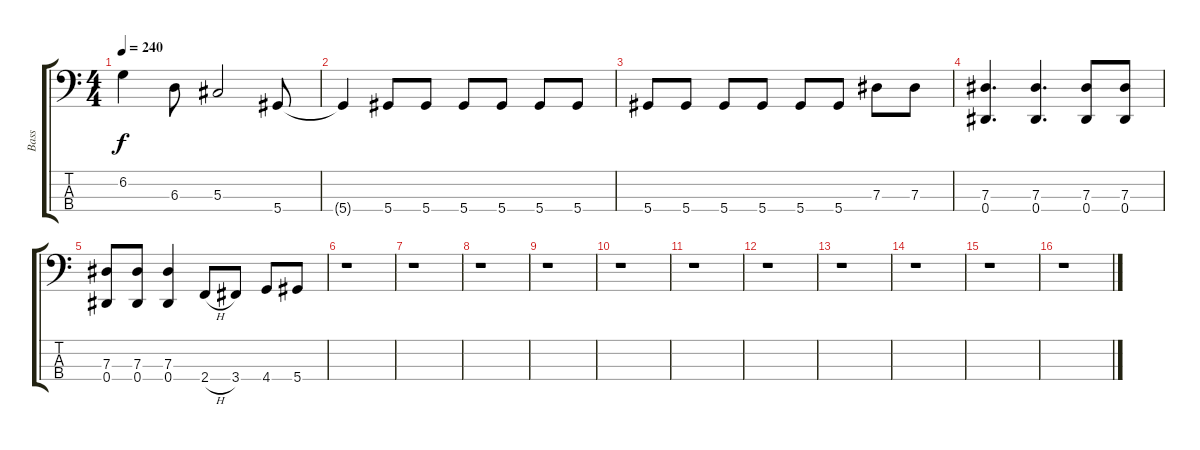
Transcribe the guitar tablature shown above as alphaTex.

\track ("Bass" "Bass") {instrument electricbassfinger}
\staff {score tabs}
\tuning (Gb2 Db2 Ab1 Eb1) {hide}
\ts (4 4)
\tempo 240
\clef f4
\ks c
6.2.4{dy f} 6.3.8 5.3.2 5.4.8 |
5.4{t}.4 5.4.8 5.4.8 5.4.8 5.4.8 5.4.8 5.4.8 |
5.4.8 5.4.8 5.4.8 5.4.8 5.4.8 5.4.8 7.3.8 7.3.8 |
(7.3 0.4).4{d} (7.3 0.4).4{d} (7.3 0.4).8 (7.3 0.4).8 |
(7.3 0.4).8 (7.3 0.4).8 (7.3 0.4).4 2.4{h}.8 3.4.8 4.4.8 5.4.8 |
r.1 |
r.1 |
r.1 |
r.1 |
r.1 |
r.1 |
r.1 |
r.1 |
r.1 |
r.1 |
r.1
